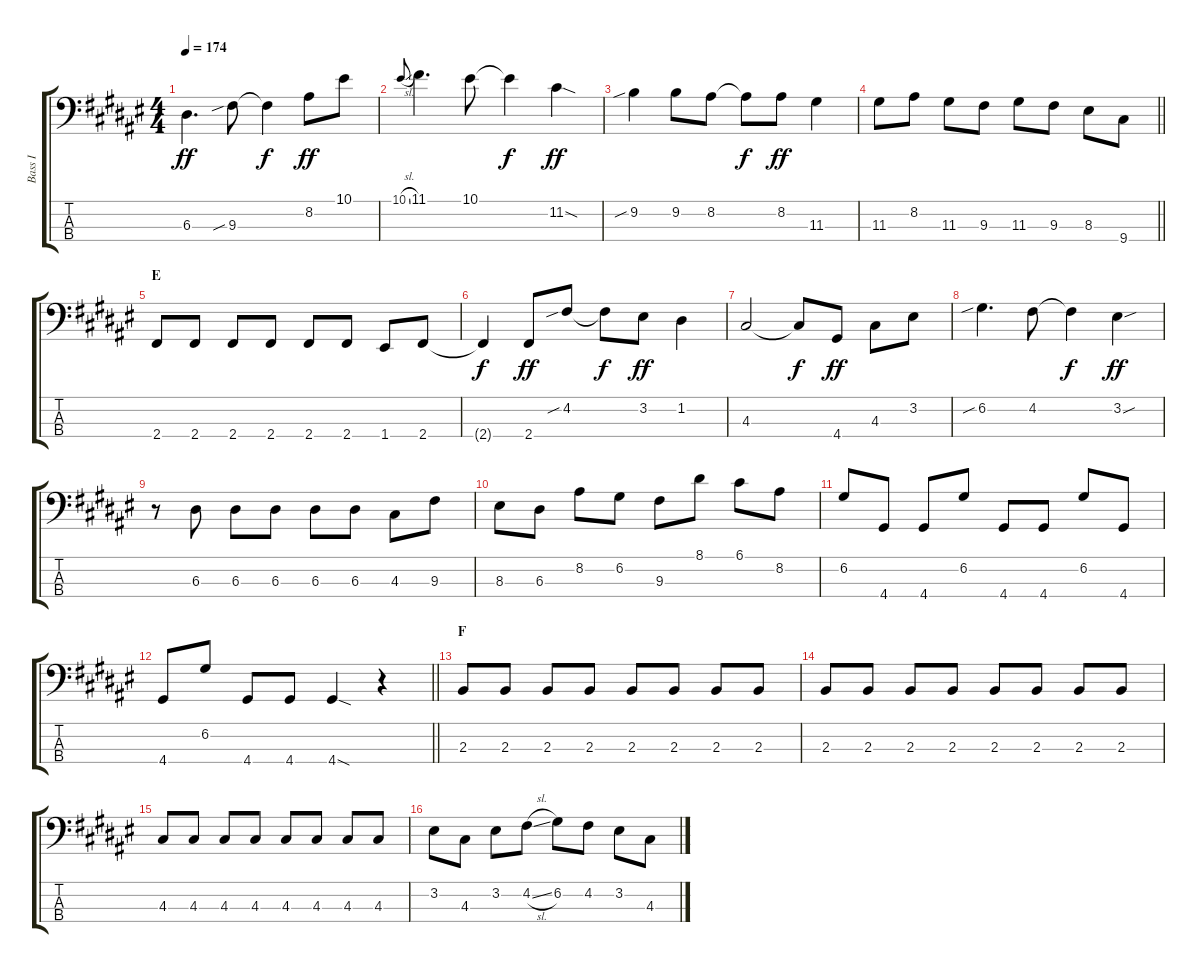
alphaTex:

\track ("Bass I" "Bass I") {instrument electricbasspick}
\staff {score tabs}
\tuning (G2 D2 A1 E1) {hide}
\ts (4 4)
\tempo 174
\clef f4
\ks f#
6.3.4{d dy ff} 9.3{sib}.8 9.3{t}.4{dy f} 8.2.8{dy ff} 10.1.8 |
10.1{sl}.8{gr onbeat} 11.1.4{d} 10.1.8 10.1{t}.4{dy f} 11.2{sod}.4{dy ff} |
9.2{sib}.4 9.2.8 8.2.8 8.2{t}.8{dy f} 8.2.8{dy ff} 11.3.4 |
\barLineRight lightlight
11.3.8 8.2.8 11.3.8 9.3.8 11.3.8 9.3.8 8.3.8 9.4.8 |
\section ("" "E")
2.4.8 2.4.8 2.4.8 2.4.8 2.4.8 2.4.8 1.4.8 2.4.8 |
2.4{t}.4{dy f} 2.4.8{dy ff} 4.2{sib}.8 4.2{t}.8{dy f} 3.2.8{dy ff} 1.2.4 |
4.3.2 4.3{t}.8{dy f} 4.4.8{dy ff} 4.3.8 3.2.8 |
6.2{sib}.4{d} 4.2.8 4.2{t}.4{dy f} 3.2{sou}.4{dy ff} |
r.8 6.3.8 6.3.8 6.3.8 6.3.8 6.3.8 4.3.8 9.3.8 |
8.3.8 6.3.8 8.2.8 6.2.8 9.3.8 8.1.8 6.1.8 8.2.8 |
6.2.8 4.4.8 4.4.8 6.2.8 4.4.8 4.4.8 6.2.8 4.4.8 |
\barLineRight lightlight
4.4.8 6.2.8 4.4.8 4.4.8 4.4{sod}.4 r.4 |
\section ("" "F")
2.3.8 2.3.8 2.3.8 2.3.8 2.3.8 2.3.8 2.3.8 2.3.8 |
2.3.8 2.3.8 2.3.8 2.3.8 2.3.8 2.3.8 2.3.8 2.3.8 |
4.3.8 4.3.8 4.3.8 4.3.8 4.3.8 4.3.8 4.3.8 4.3.8 |
3.2.8 4.3.8 3.2.8 4.2{sl}.8 6.2.8 4.2.8 3.2.8 4.3.8
